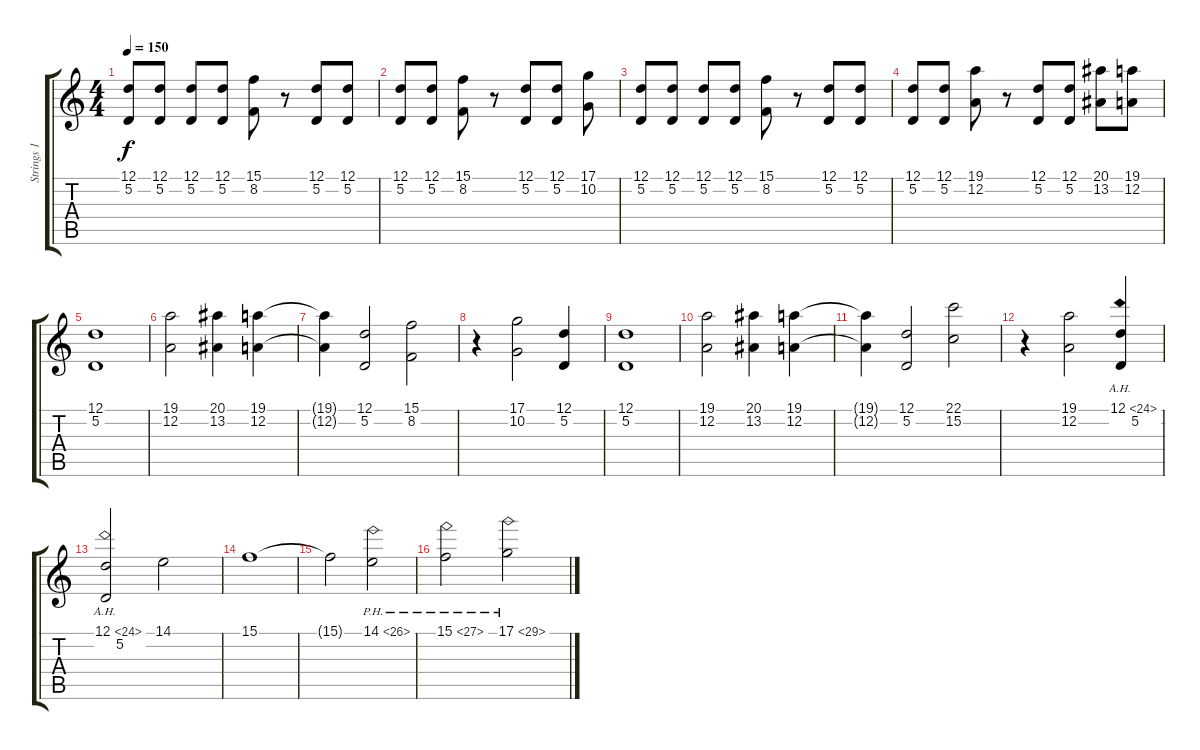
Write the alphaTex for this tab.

\track ("Strings 1" "Strings 1") {instrument stringensemble1}
\staff {score tabs}
\tuning (D4 A3 F3 C3 G2 C2) {hide}
\ts (4 4)
\tempo 150
\clef g2
\ks c
(12.1 5.2).8{dy f} (12.1 5.2).8 (12.1 5.2).8 (12.1 5.2).8 (15.1 8.2).8 r.8 (12.1 5.2).8 (12.1 5.2).8 |
(12.1 5.2).8 (12.1 5.2).8 (15.1 8.2).8 r.8 (12.1 5.2).8 (12.1 5.2).8 (17.1 10.2).8 |
(12.1 5.2).8 (12.1 5.2).8 (12.1 5.2).8 (12.1 5.2).8 (15.1 8.2).8 r.8 (12.1 5.2).8 (12.1 5.2).8 |
(12.1 5.2).8 (12.1 5.2).8 (19.1 12.2).8 r.8 (12.1 5.2).8 (12.1 5.2).8 (20.1 13.2).8 (19.1 12.2).8 |
(12.1 5.2).1 |
(19.1 12.2).2 (20.1 13.2).4 (19.1 12.2).4 |
(19.1{t} 12.2{t}).4 (12.1 5.2).2 (15.1 8.2).2 |
r.4 (17.1 10.2).2 (12.1 5.2).4 |
(12.1 5.2).1 |
(19.1 12.2).2 (20.1 13.2).4 (19.1 12.2).4 |
(19.1{t} 12.2{t}).4 (12.1 5.2).2 (22.1 15.2).2 |
r.4 (19.1 12.2).2 (12.1{ah 12} 5.2).4 |
(12.1{ah 12} 5.2).2 14.1.2 |
15.1.1 |
15.1{t}.2 14.1{ph 12}.2 |
15.1{ph 12}.2 17.1{ph 12}.2
